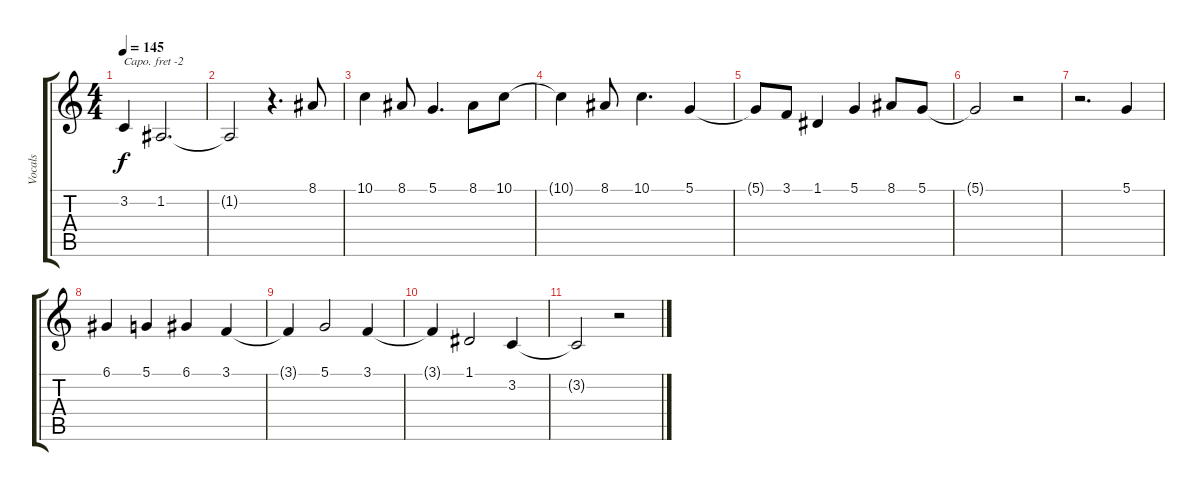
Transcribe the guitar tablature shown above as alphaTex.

\track ("Vocals" "Vocals") {instrument trumpet}
\staff {score tabs}
\capo -2
\tuning (E4 B3 G3 D3 A2 D2) {hide}
\ts (4 4)
\tempo 145
\clef g2
\ks c
3.2{t}.4{dy f} 1.2.2{d} |
1.2{t}.2 r.4{d} 8.1.8 |
10.1.4 8.1.8 5.1.4{d} 8.1.8 10.1.8 |
10.1{t}.4 8.1.8 10.1.4{d} 5.1.4 |
5.1{t}.8 3.1.8 1.1.4 5.1.4 8.1.8 5.1.8 |
5.1{t}.2 r.2 |
r.2{d} 5.1.4 |
6.1.4 5.1.4 6.1.4 3.1.4 |
3.1{t}.4 5.1.2 3.1.4 |
3.1{t}.4 1.1.2 3.2.4 |
3.2{t}.2 r.2
